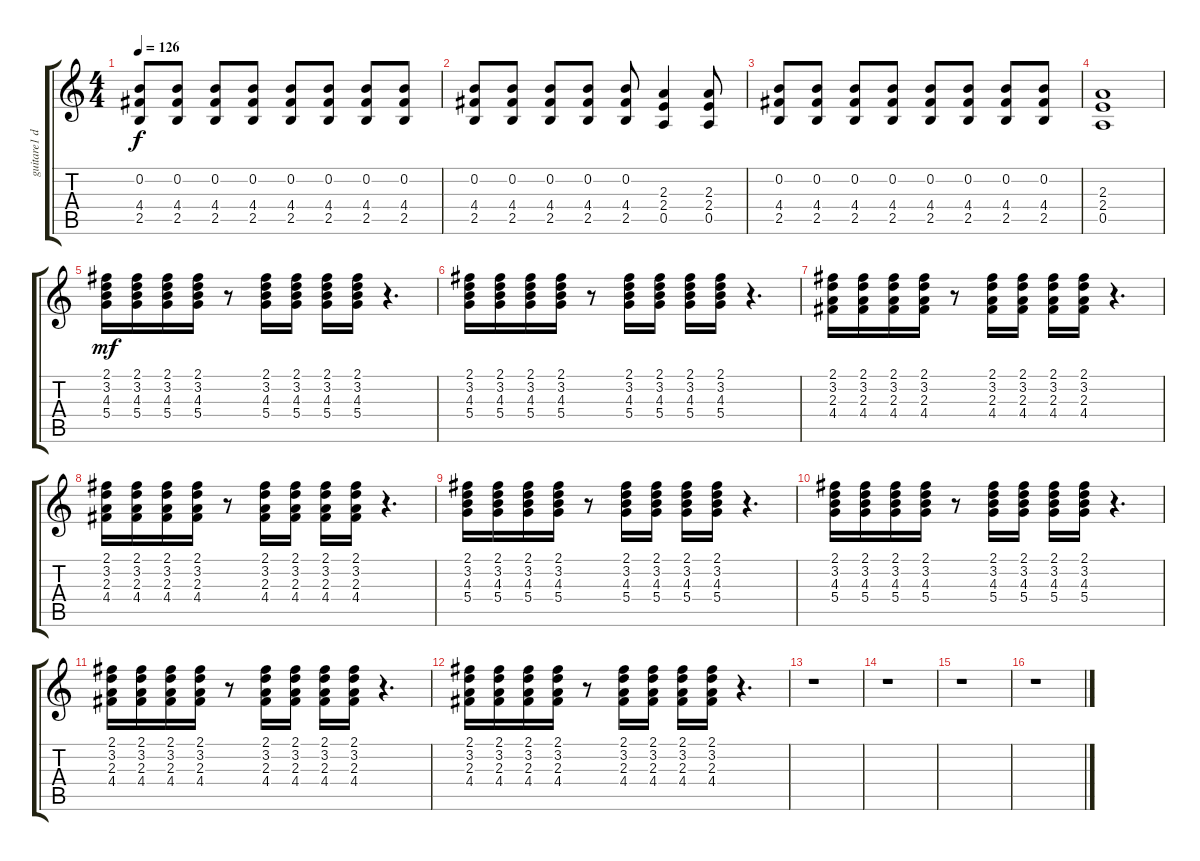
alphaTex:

\track ("guitare1 disto" "guitare1 d") {instrument distortionguitar}
\staff {score tabs}
\tuning (E4 B3 G3 D3 A2 E2) {hide}
\ts (4 4)
\tempo 126
\clef g2
\ks c
(0.2 4.4 2.5).8{dy f} (0.2 4.4 2.5).8 (0.2 4.4 2.5).8 (0.2 4.4 2.5).8 (0.2 4.4 2.5).8 (0.2 4.4 2.5).8 (0.2 4.4 2.5).8 (0.2 4.4 2.5).8 |
(0.2 4.4 2.5).8 (0.2 4.4 2.5).8 (0.2 4.4 2.5).8 (0.2 4.4 2.5).8 (0.2 4.4 2.5).8 (2.3 2.4 0.5).4 (2.3 2.4 0.5).8 |
(0.2 4.4 2.5).8 (0.2 4.4 2.5).8 (0.2 4.4 2.5).8 (0.2 4.4 2.5).8 (0.2 4.4 2.5).8 (0.2 4.4 2.5).8 (0.2 4.4 2.5).8 (0.2 4.4 2.5).8 |
(2.3 2.4 0.5).1 |
(2.1 3.2 4.3 5.4).16{dy mf} (2.1 3.2 4.3 5.4).16 (2.1 3.2 4.3 5.4).16 (2.1 3.2 4.3 5.4).16 r.8 (2.1 3.2 4.3 5.4).16 (2.1 3.2 4.3 5.4).16 (2.1 3.2 4.3 5.4).16 (2.1 3.2 4.3 5.4).16 r.4{d} |
(2.1 3.2 4.3 5.4).16 (2.1 3.2 4.3 5.4).16 (2.1 3.2 4.3 5.4).16 (2.1 3.2 4.3 5.4).16 r.8 (2.1 3.2 4.3 5.4).16 (2.1 3.2 4.3 5.4).16 (2.1 3.2 4.3 5.4).16 (2.1 3.2 4.3 5.4).16 r.4{d} |
(2.1 3.2 2.3 4.4).16 (2.1 3.2 2.3 4.4).16 (2.1 3.2 2.3 4.4).16 (2.1 3.2 2.3 4.4).16 r.8 (2.1 3.2 2.3 4.4).16 (2.1 3.2 2.3 4.4).16 (2.1 3.2 2.3 4.4).16 (2.1 3.2 2.3 4.4).16 r.4{d} |
(2.1 3.2 2.3 4.4).16 (2.1 3.2 2.3 4.4).16 (2.1 3.2 2.3 4.4).16 (2.1 3.2 2.3 4.4).16 r.8 (2.1 3.2 2.3 4.4).16 (2.1 3.2 2.3 4.4).16 (2.1 3.2 2.3 4.4).16 (2.1 3.2 2.3 4.4).16 r.4{d} |
(2.1 3.2 4.3 5.4).16 (2.1 3.2 4.3 5.4).16 (2.1 3.2 4.3 5.4).16 (2.1 3.2 4.3 5.4).16 r.8 (2.1 3.2 4.3 5.4).16 (2.1 3.2 4.3 5.4).16 (2.1 3.2 4.3 5.4).16 (2.1 3.2 4.3 5.4).16 r.4{d} |
(2.1 3.2 4.3 5.4).16 (2.1 3.2 4.3 5.4).16 (2.1 3.2 4.3 5.4).16 (2.1 3.2 4.3 5.4).16 r.8 (2.1 3.2 4.3 5.4).16 (2.1 3.2 4.3 5.4).16 (2.1 3.2 4.3 5.4).16 (2.1 3.2 4.3 5.4).16 r.4{d} |
(2.1 3.2 2.3 4.4).16 (2.1 3.2 2.3 4.4).16 (2.1 3.2 2.3 4.4).16 (2.1 3.2 2.3 4.4).16 r.8 (2.1 3.2 2.3 4.4).16 (2.1 3.2 2.3 4.4).16 (2.1 3.2 2.3 4.4).16 (2.1 3.2 2.3 4.4).16 r.4{d} |
(2.1 3.2 2.3 4.4).16 (2.1 3.2 2.3 4.4).16 (2.1 3.2 2.3 4.4).16 (2.1 3.2 2.3 4.4).16 r.8 (2.1 3.2 2.3 4.4).16 (2.1 3.2 2.3 4.4).16 (2.1 3.2 2.3 4.4).16 (2.1 3.2 2.3 4.4).16 r.4{d} |
r.1 |
r.1 |
r.1 |
r.1
